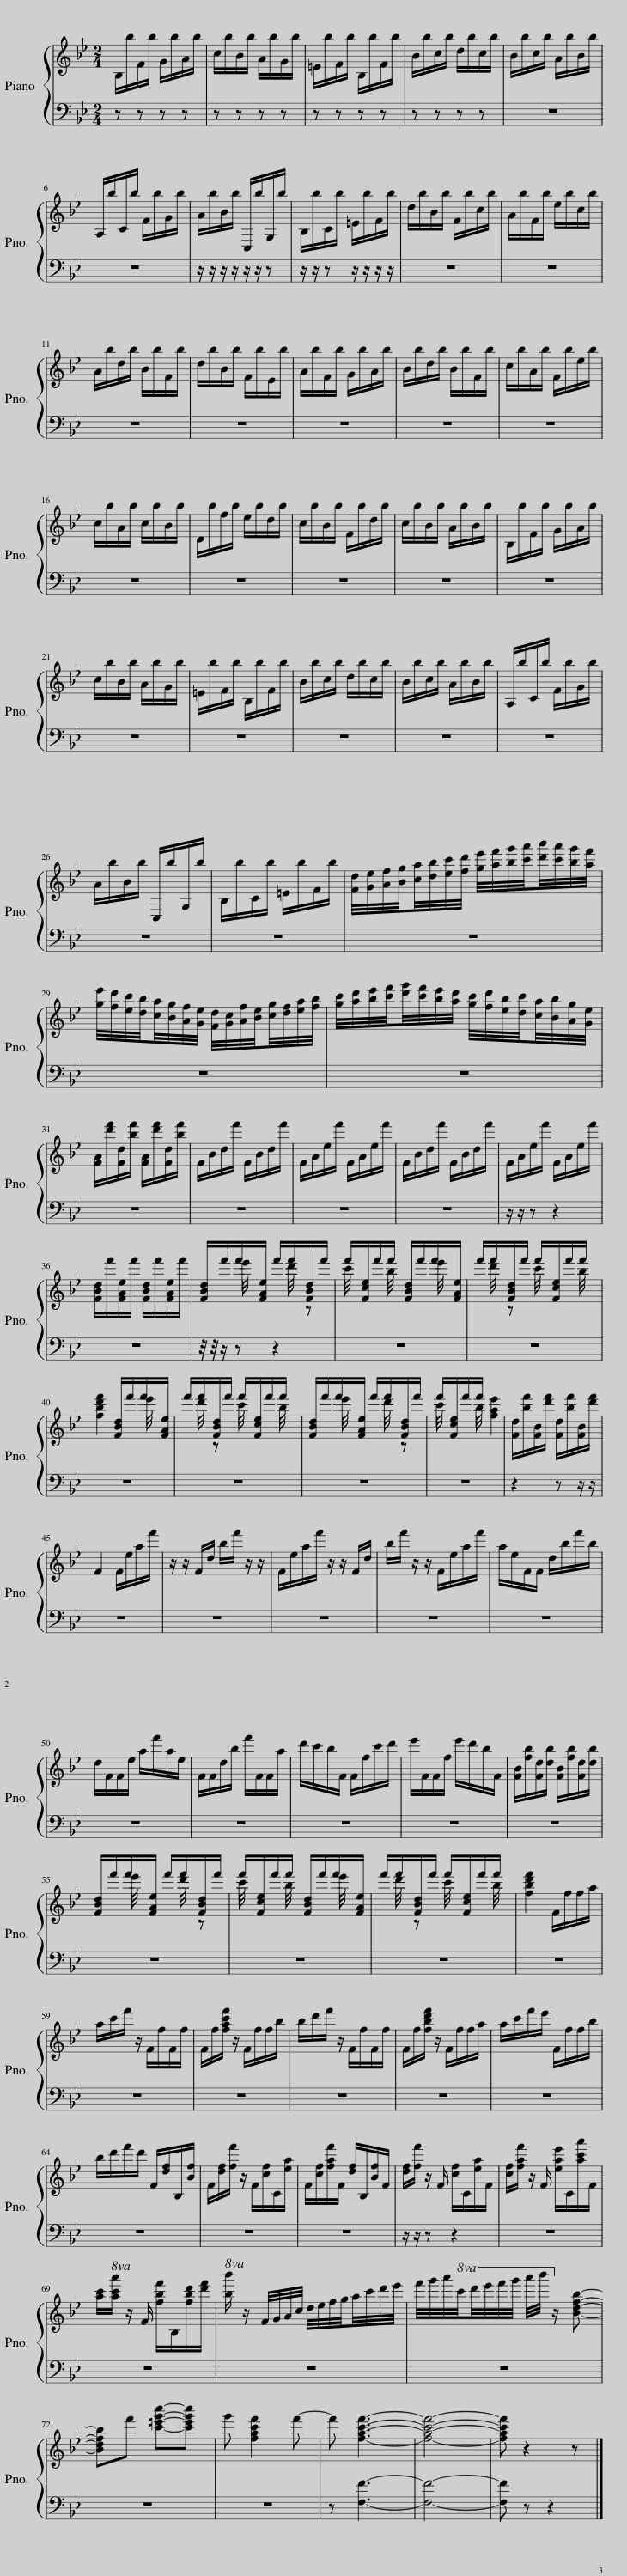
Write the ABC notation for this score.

X:1
%%score { ( 1 3 ) | 2 }
L:1/8
M:2/4
I:linebreak $
K:Bb
V:1 treble
V:3 treble
V:2 bass
V:1
 B,/b/F/b/ G/b/A/b/ | c/b/B/b/ A/b/G/b/ | =E/b/F/b/ B,/b/F/b/ | B/b/c/b/ d/b/c/b/ | B/b/c/b/ A/b/B/b/ |$ %5
 A,/b/C/b/ F/b/G/b/ | A/b/B/b/ C,/b/G,/b/ | B,/b/C/b/ =E/b/F/b/ | d/b/B/b/ F/b/c/b/ | A/b/F/b/ e/b/c/b/ |$ %10
 A/b/d/b/ B/b/F/b/ | d/b/B/b/ F/b/E/b/ | A/b/F/b/ G/b/A/b/ | B/b/d/b/ B/b/F/b/ | c/b/A/b/ F/b/e/b/ |$ %15
 c/b/A/b/ c/b/B/b/ | D/b/f/b/ e/b/d/b/ | c/b/B/b/ F/b/d/b/ | c/b/B/b/ A/b/B/b/ | B,/b/F/b/ G/b/A/b/ |$ %20
 c/b/B/b/ A/b/G/b/ | =E/b/F/b/ B,/b/F/b/ | B/b/c/b/ d/b/c/b/ | B/b/c/b/ A/b/B/b/ | A,/b/C/b/ F/b/G/b/ |$ %25
 A/b/B/b/ C,/b/G,/b/ | B,/b/C/b/ =E/b/F/b/ | [Fd]/4[Ge]/4[Af]/4[Bg]/4[ca]/4[db]/4[ec']/4[fd']/4 [ge']/4[af']/4[bg']/4[c'a']/4[d'b']/4[c'a']/4[bg']/4[af']/4 |$ [ge']/4[fd']/4[ec']/4[db]/4[ca]/4[Bg]/4[Af]/4[Ge]/4 [Fd]/4[Gc]/4[Af]/4[Be]/4[cg]/4[df]/4[ea]/4[fb]/4 | [gc']/4[ad']/4[be']/4[c'f']/4[d'g']/4[c'f']/4[be']/4[ad']/4 [gc']/4[fd']/4[eb]/4[dc']/4[ca]/4[Bb]/4[Ag]/4[Ge]/4 |$ %30
 [FA]/[d'f']/[Fd]/[bf']/ [FA]/[d'f']/[Fd]/[bf']/ | F/B/d/f'/ F/B/d/f'/ | F/A/e/f'/ F/A/e/f'/ | F/B/d/f'/ F/B/d/f'/ | F/A/e/f'/ F/A/e/f'/ |$ %35
 [FBd]/f'/[FAe]/f'/ [FBd]/f'/[FAe]/f'/ | [FBd]/f'/f'/[FAe]/ f'/f'/[FBd]/f'/ | f'/[Fce]/f'/f'/ [FBd]/f'/f'/[FAe]/ | f'/f'/[FBd]/f'/ f'/[Fce]/f'/f'/ |$ [fbd'f']2 [FBd]/f'/f'/[FAe]/ | %40
 f'/f'/[FBd]/f'/ f'/[Fce]/f'/f'/ | [FBd]/f'/f'/[FAe]/ f'/f'/[FBd]/f'/ | f'/[Fce]/f'/f'/ [fae']2 | [Fd]/[bf']/[FB]/[d'f']/ [Fd]/[bf']/[FB]/[d'f']/ |$ F2 F/e/a/f'/ | %45
 z/ z/ F/d/ b/f'/ z/ z/ | F/e/a/f'/ z/ z/ F/d/ | b/f'/ z/ z/ F/e/a/f'/ | a/e/F/F/ d/b/f'/b/ |$ d/F/F/e/ a/f'/a/e/ | %50
 F/F/d/b/ f'/F/F/a/ | d'/c'/b/F/ F/f/c'/d'/ | e'/F/F/f/ e'/d'/b/F/ | [FB]/[fb]/[Fd]/[db]/ [FB]/[fb]/[Fd]/[db]/ |$ [FBd]/f'/f'/[FAe]/ f'/f'/[FBd]/f'/ | %55
 f'/[Fce]/f'/f'/ [FBd]/f'/f'/[FAe]/ | f'/f'/[FBd]/f'/ f'/[Fce]/f'/f'/ | [fbd'f']2 F/f/f/a/ |$ a/c'/f'/ z/ F/f/F/f/ | F/f/[fac'f']/ z/ F/f/f/b/ | %60
 b/d'/f'/ z/ F/f/F/f/ | F/f/[fbd'f']/ z/ F/f/f/a/ | a/c'/f'/e'/ F/f/f/b/ |$ b/d'/f'/d'/ F/[df]/B,/[Bf]/ | F/[df]/[ff']/ z/ F/[cf]/C/[ea]/ | %65
 F/[cf]/[faf']/F/ [df]/B,/[Bf]/F/ | [df]/[ff']/ z/ F/ [cf]/C/[ea]/F/ | [cf]/[faf']/ z/ F/ [eae']/C/[ac'a']/F/ |$ [ac']/!8va(![a'c''a'']/ z/ f/ [f'b'f'']/B/[f'b'd'']/[d''f'']/!8va)! |!8va(! [b'b'']/ z/ f/4g/4a/4c'/4 d'/4e'/4f'/4g'/4a'/4c''/4d''/4e''/4!8va)! | %70
 f'/4g'/4a'/4!8va(!c''/4d''/4e''/4f''/4g''/4 a''/4b''/4 z/ [bd'f'b']-!8va)! |$ [Bdfb]f' [c'=e'g'c'']-[c'e'g'c''] | g' [fac'f']2 f'- | f' [fac'f']3- | [fac'f']4- | %75
 [fac'f'] z2 z |] %76
V:2
 z z z z | z z z z | z z z z | z z z z | z4 |$ %5
 z4 | z/ z/ z/ z/ z/ z/ z | z/ z/ z z/ z/ z/ z/ | z4 | z4 |$ %10
 z4 | z4 | z4 | z4 | z4 |$ %15
 z4 | z4 | z4 | z4 | z4 |$ %20
 z4 | z4 | z4 | z4 | z4 |$ %25
 z4 | z4 | z4 |$ z4 | z4 |$ %30
 z4 | z4 | z4 | z4 | z/ z/ z z2 |$ %35
 z4 | z/4 z/4 z/ z z2 | z4 | z4 |$ z4 | %40
 z4 | z4 | z4 | z2 z z/ z/ |$ z4 | %45
 z4 | z4 | z4 | z4 |$ z4 | %50
 z4 | z4 | z4 | z4 |$ z4 | %55
 z4 | z4 | z4 |$ z4 | z4 | %60
 z4 | z4 | z4 |$ z4 | z4 | %65
 z4 | z/ z/ z z2 | z4 |$ z4 | z4 | %70
 z4 |$ z4 | z4 | z [F,F]3- | [F,F]4- | %75
 [F,F] z z2 |] %76
V:3
 x4 | x4 | x4 | x4 | x4 |$ %5
 x4 | x4 | x4 | x4 | x4 |$ %10
 x4 | x4 | x4 | x4 | x4 |$ %15
 x4 | x4 | x4 | x4 | x4 |$ %20
 x4 | x4 | x4 | x4 | x4 |$ %25
 x4 | x4 | x4 |$ x4 | x4 |$ %30
 x4 | x4 | x4 | x4 | x4 |$ %35
 x4 | x e'/4 x5/4 d'/4 x/4 z | c'/4 x5/4 b/4 x5/4 e'/4 x3/4 | x/ d'/4 x/4 z c'/4 x5/4 b/4 x/4 |$ x3 e'/4 x3/4 | %40
 x/ d'/4 x/4 z c'/4 x5/4 b/4 x/4 | x e'/4 x5/4 d'/4 x/4 z | c'/4 x5/4 b/4 x9/4 | x4 |$ x4 | %45
 x4 | x4 | x4 | x4 |$ x4 | %50
 x4 | x4 | x4 | x4 |$ x e'/4 x5/4 d'/4 x/4 z | %55
 c'/4 x5/4 b/4 x5/4 e'/4 x3/4 | x/ d'/4 x/4 z c'/4 x5/4 b/4 x/4 | x4 |$ x4 | x4 | %60
 x4 | x4 | x4 |$ x4 | x4 | %65
 x4 | x4 | x4 |$ x/!8va(! x7/2!8va)! |!8va(! x4!8va)! | %70
 x3/4!8va(! x13/4!8va)! |$ x4 | x4 | x4 | x4 | %75
 x4 |] %76
